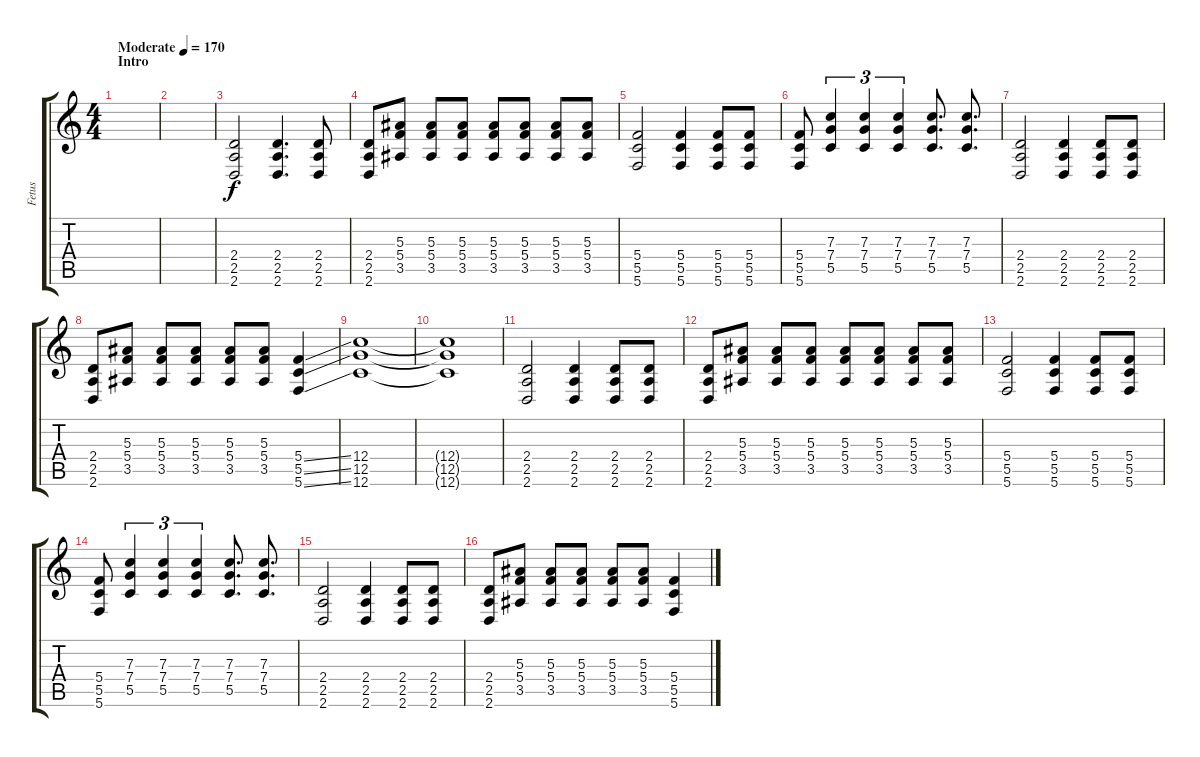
\track ("Fetus" "Fetus") {instrument distortionguitar}
\staff {score tabs}
\tuning (D4 A3 F3 C3 G2 C2) {hide}
\ts (4 4)
\section ("" "Intro")
\tempo (170 "Moderate")
\clef g2
\ks c
|
|
(2.4 2.5 2.6).2 (2.4 2.5 2.6).4{d} (2.4 2.5 2.6).8 |
(2.4 2.5 2.6).8 (5.3 5.4 3.5).8 (5.3 5.4 3.5).8 (5.3 5.4 3.5).8 (5.3 5.4 3.5).8 (5.3 5.4 3.5).8 (5.3 5.4 3.5).8 (5.3 5.4 3.5).8 |
(5.4 5.5 5.6).2 (5.4 5.5 5.6).4 (5.4 5.5 5.6).8 (5.4 5.5 5.6).8 |
(5.4 5.5 5.6).8 (7.3 7.4 5.5).4{tu (3 2)} (7.3 7.4 5.5).4{tu (3 2)} (7.3 7.4 5.5).4{tu (3 2)} (7.3 7.4 5.5).8{d} (7.3 7.4 5.5).8{d} |
(2.4 2.5 2.6).2 (2.4 2.5 2.6).4 (2.4 2.5 2.6).8 (2.4 2.5 2.6).8 |
(2.4 2.5 2.6).8 (5.3 5.4 3.5).8 (5.3 5.4 3.5).8 (5.3 5.4 3.5).8 (5.3 5.4 3.5).8 (5.3 5.4 3.5).8 (5.4{ss} 5.5{ss} 5.6{ss}).4 |
(12.4 12.5 12.6).1 |
(12.4{t} 12.5{t} 12.6{t}).1 |
(2.4 2.5 2.6).2 (2.4 2.5 2.6).4 (2.4 2.5 2.6).8 (2.4 2.5 2.6).8 |
(2.4 2.5 2.6).8 (5.3 5.4 3.5).8 (5.3 5.4 3.5).8 (5.3 5.4 3.5).8 (5.3 5.4 3.5).8 (5.3 5.4 3.5).8 (5.3 5.4 3.5).8 (5.3 5.4 3.5).8 |
(5.4 5.5 5.6).2 (5.4 5.5 5.6).4 (5.4 5.5 5.6).8 (5.4 5.5 5.6).8 |
(5.4 5.5 5.6).8 (7.3 7.4 5.5).4{tu (3 2)} (7.3 7.4 5.5).4{tu (3 2)} (7.3 7.4 5.5).4{tu (3 2)} (7.3 7.4 5.5).8{d} (7.3 7.4 5.5).8{d} |
(2.4 2.5 2.6).2 (2.4 2.5 2.6).4 (2.4 2.5 2.6).8 (2.4 2.5 2.6).8 |
(2.4 2.5 2.6).8 (5.3 5.4 3.5).8 (5.3 5.4 3.5).8 (5.3 5.4 3.5).8 (5.3 5.4 3.5).8 (5.3 5.4 3.5).8 (5.4{ss} 5.5{ss} 5.6{ss}).4
